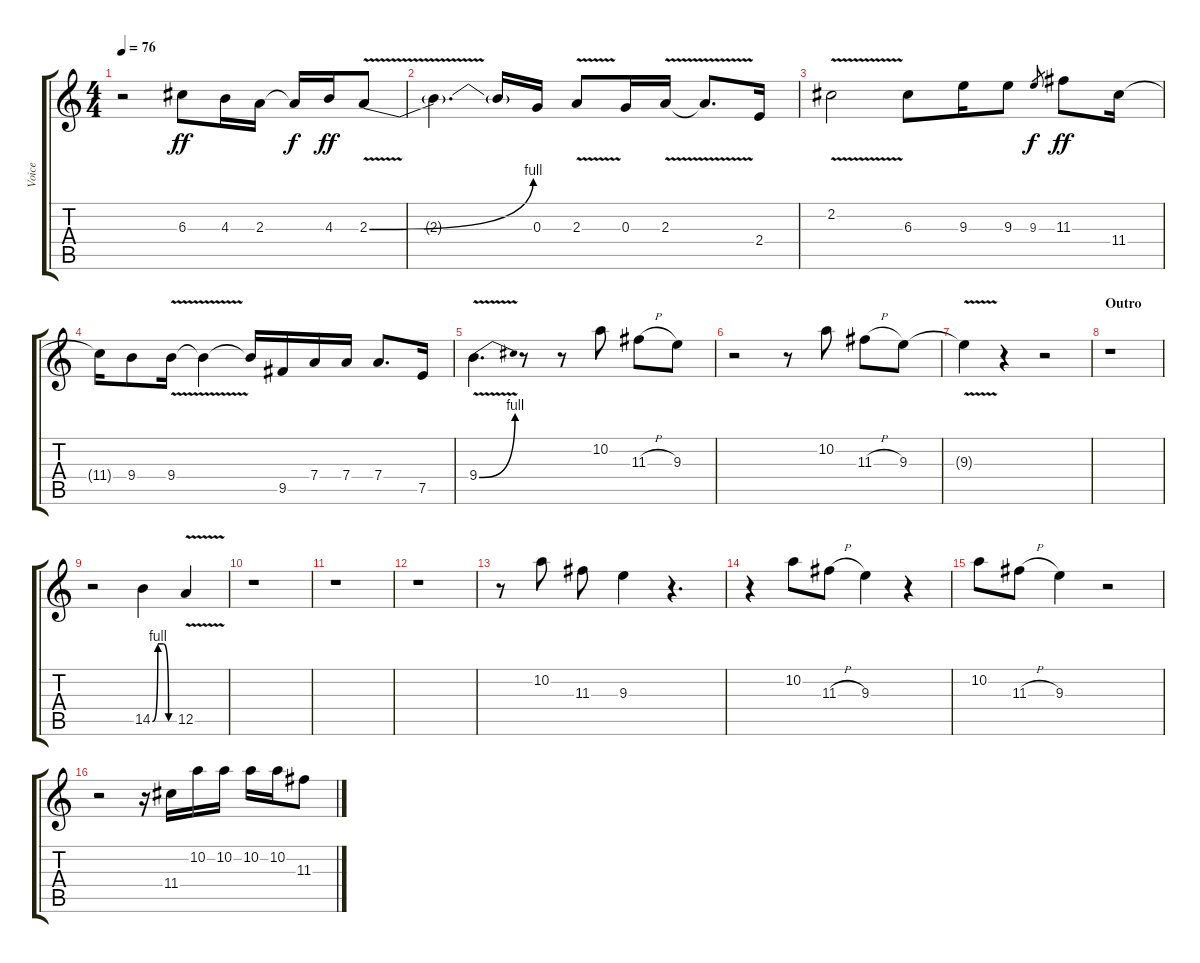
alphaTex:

\track ("Voice" "Voice") {instrument acousticguitarsteel}
\staff {score tabs}
\tuning (E4 B3 G3 D3 A2 E2) {hide}
\ts (4 4)
\tempo 76
\clef g2
\ks c
r.2{dy ff} 6.3.8 4.3.16 2.3.16 2.3{t}.16{dy f} 4.3.16{dy ff} 2.3{be (bend 0 0 60 4) v}.8 |
2.3{t}.4{d} 2.3{t}.16 0.3.16 2.3{v}.8 0.3.16 2.3{v}.16 2.3{t}.8{d} 2.4.16 |
2.2{v}.2 6.3.8 9.3.16 9.3.8 9.3.8{gr dy f} 11.3.8{dy ff} 11.4.16 |
11.4{t}.16 9.4.8 9.4{v}.16 9.4{t}.4 9.4{t}.16 9.5.16 7.4.16 7.4.16 7.4.8{d} 7.5.16 |
9.4{be (bend 0 0 60 4) v}.4{d} r.8 r.8 10.2.8 11.3{h}.8 9.3.8 |
r.2 r.8 10.2.8 11.3{h}.8 9.3.8 |
9.3{v t}.4 r.4 r.2 |
\section ("" "Outro")
r.1 |
r.2 14.5{be (custom 0 0 15 4 30 4 45 0 60 0)}.4 12.5{v}.4 |
r.1 |
r.1 |
r.1 |
r.8 10.2.8 11.3.8 9.3.4 r.4{d} |
r.4 10.2.8 11.3{h}.8 9.3.4 r.4 |
10.2.8 11.3{h}.8 9.3.4 r.2 |
r.2 r.16 11.4.16 10.2.16 10.2.16 10.2.16 10.2.16 11.3.8
